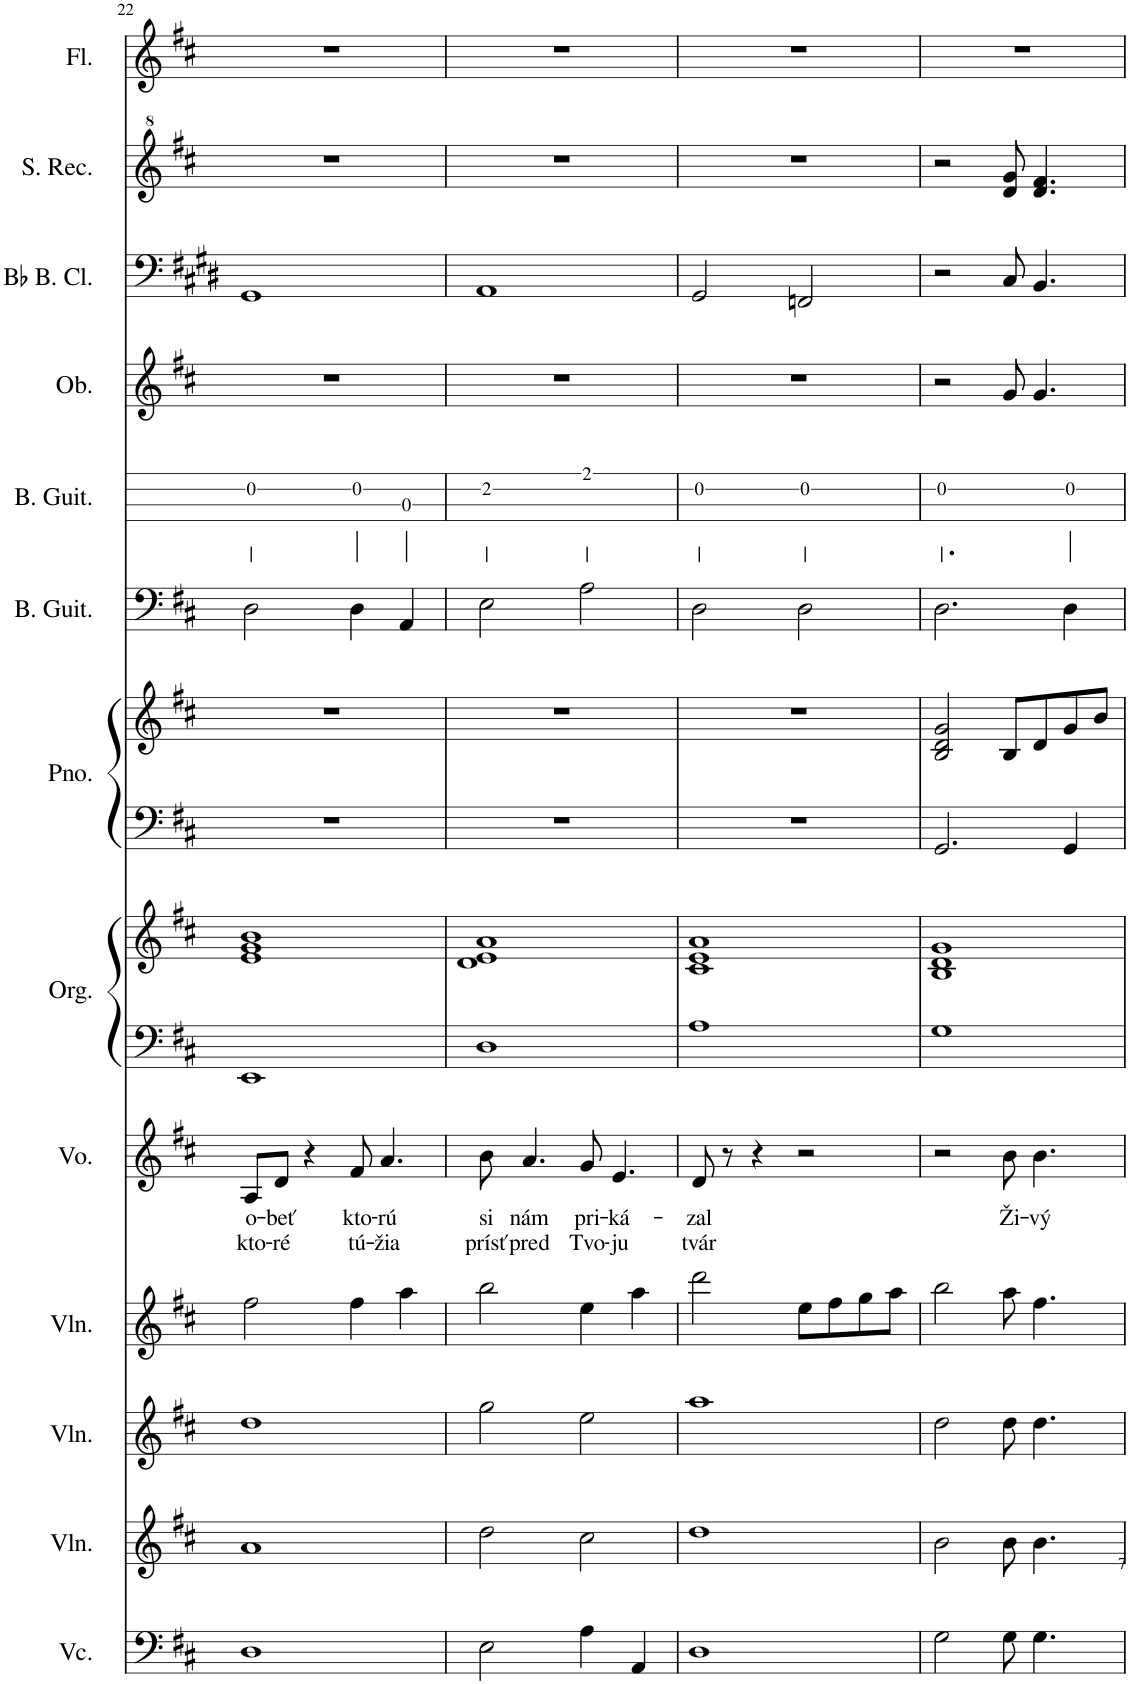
**kern	**kern	**kern	**kern	**kern	**text	**text	**kern	**kern	**kern	**kern	**kern	**kern	**kern	**kern	**kern	**kern
*part13	*part12	*part11	*part10	*part9	*part9	*part9	*part8	*part8	*part7	*part7	*part6	*part5	*part4	*part3	*part2	*part1
*staff15	*staff14	*staff13	*staff12	*staff11	*staff11	*staff11	*staff10	*staff9	*staff8	*staff7	*staff6	*staff5	*staff4	*staff3	*staff2	*staff1
*I"Violoncello	*I"Violin	*I"Violin	*I"Violin	*I"Voice	*	*	*I"Organ	*	*I"Piano	*	*I"Bass Guitar	*I"Bass Guitar	*I"Oboe	*I"Bb Bass Clarinet (Bass Clef)	*I"Soprano Recorder	*I"Flute
*I'Vc.	*I'Vln.	*I'Vln.	*I'Vln.	*I'Vo.	*	*	*I'Org.	*	*I'Pno.	*	*I'B. Guit.	*I'B. Guit.	*I'Ob.	*I'Bb B. Cl.	*I'S. Rec.	*I'Fl.
!!LO:PB:g=z
*clefF4	*clefG2	*clefG2	*clefG2	*clefG2	*	*	*clefF4	*clefG2	*clefF4	*clefG2	*clefF4	*	*clefG2	*clefF4	*clefG^2	*clefG2
*	*	*	*	*	*	*	*	*	*	*	*Trd7c12	*Trd7c12	*	*Trd1c2	*	*
*k[f#c#]	*k[f#c#]	*k[f#c#]	*k[f#c#]	*k[f#c#]	*	*	*k[f#c#]	*k[f#c#]	*k[f#c#]	*k[f#c#]	*k[f#c#]	*k[f#c#]	*k[f#c#]	*k[f#c#g#d#]	*k[f#c#]	*k[f#c#]
*M4/4	*M4/4	*M4/4	*M4/4	*M4/4	*	*	*M4/4	*M4/4	*M4/4	*M4/4	*M4/4	*M4/4	*M4/4	*M4/4	*M4/4	*M4/4
=22	=22	=22	=22	=22	=22	=22	=22	=22	=22	=22	=22	=22	=22	=22	=22	=22
!	!	!	!	!	!LO:LY:b	!LO:LY:b	!	!	!	!	!	!	!	!	!	!
1D	1a	1dd	2ff#\	8A/L	o-	kto-	1EE	1e 1g 1b	1r	1r	2D\	2D\	1r	1GG#	1r	1r
!	!	!	!	!	!LO:LY:b	!LO:LY:b	!	!	!	!	!	!	!	!	!	!
.	.	.	.	8d/J	-beť	-ré	.	.	.	.	.	.	.	.	.	.
.	.	.	.	4r	.	.	.	.	.	.	.	.	.	.	.	.
!	!	!	!	!	!LO:LY:b	!LO:LY:b	!	!	!	!	!	!	!	!	!	!
.	.	.	4ff#\	8f#/	kto-	tú-	.	.	.	.	4D\	4D\	.	.	.	.
!	!	!	!	!	!LO:LY:b	!LO:LY:b	!	!	!	!	!	!	!	!	!	!
.	.	.	.	4.a/	-rú	-žia	.	.	.	.	.	.	.	.	.	.
.	.	.	4aa\	.	.	.	.	.	.	.	4AA/	4AA\	.	.	.	.
=23	=23	=23	=23	=23	=23	=23	=23	=23	=23	=23	=23	=23	=23	=23	=23	=23
!	!	!	!	!	!LO:LY:b	!LO:LY:b	!	!	!	!	!	!	!	!	!	!
*	*	*	*	*	*	*	*	*^	*	*	*	*	*	*	*	*
2E\	2dd\	2gg\	2bb\	8b\	si	prísť	1D	1a	1d 1e	1r	1r	2E\	2E\	1r	1AA	1r	1r
!	!	!	!	!	!LO:LY:b	!LO:LY:b	!	!	!	!	!	!	!	!	!	!	!
.	.	.	.	4.a/	nám	pred	.	.	.	.	.	.	.	.	.	.	.
!	!	!	!	!	!LO:LY:b	!LO:LY:b	!	!	!	!	!	!	!	!	!	!	!
4A\	2cc#\	2ee\	4ee\	8g/	pri-	Tvo-	.	.	.	.	.	2A\	2A\	.	.	.	.
!	!	!	!	!	!LO:LY:b	!LO:LY:b	!	!	!	!	!	!	!	!	!	!	!
.	.	.	.	4.e/	-ká-	-ju	.	.	.	.	.	.	.	.	.	.	.
4AA/	.	.	4aa\	.	.	.	.	.	.	.	.	.	.	.	.	.	.
=24	=24	=24	=24	=24	=24	=24	=24	=24	=24	=24	=24	=24	=24	=24	=24	=24	=24
!	!	!	!	!	!LO:LY:b	!LO:LY:b	!	!	!	!	!	!	!	!	!	!	!
1D	1dd	1aa	2ddd\	8d/	-zal	tvár	1A	1a	1c# 1e	1r	1r	2D\	2D\	1r	2GG#/	1r	1r
.	.	.	.	8r	.	.	.	.	.	.	.	.	.	.	.	.	.
.	.	.	.	4r	.	.	.	.	.	.	.	.	.	.	.	.	.
.	.	.	8ee\L	2r	.	.	.	.	.	.	.	2D\	2D\	.	2FFn/	.	.
.	.	.	8ff#\	.	.	.	.	.	.	.	.	.	.	.	.	.	.
.	.	.	8gg\	.	.	.	.	.	.	.	.	.	.	.	.	.	.
.	.	.	8aa\J	.	.	.	.	.	.	.	.	.	.	.	.	.	.
=25	=25	=25	=25	=25	=25	=25	=25	=25	=25	=25	=25	=25	=25	=25	=25	=25	=25
2G\	2b\	2dd\	2bb\	2r	.	.	1G	1g	1B 1d	2.GG/	2B/ 2d/ 2g/	2.D\	2.D\	2r	2r	2r	1r
!	!	!	!	!	!LO:LY:b	!	!	!	!	!	!	!	!	!	!	!	!
8G\	8b\	8dd\	8aa\	8b\	Ži-	.	.	.	.	.	8B/L	.	.	8g/	8C#/	8dd/ 8gg/	.
!	!	!	!	!	!LO:LY:b	!	!	!	!	!	!	!	!	!	!	!	!
4.G\	4.b\	4.dd\	4.ff#\	4.b\	-vý	.	.	.	.	.	8d/	.	.	4.g/	4.BB/	4.dd/ 4.ff#/	.
.	.	.	.	.	.	.	.	.	.	4GG/	8g/	4D\	4D\	.	.	.	.
.	.	.	.	.	.	.	.	.	.	.	8b/J	.	.	.	.	.	.
*	*	*	*	*	*	*	*	*v	*v	*	*	*	*	*	*	*	*
=	=	=	=	=	=	=	=	=	=	=	=	=	=	=	=	=
*-	*-	*-	*-	*-	*-	*-	*-	*-	*-	*-	*-	*-	*-	*-	*-	*-
